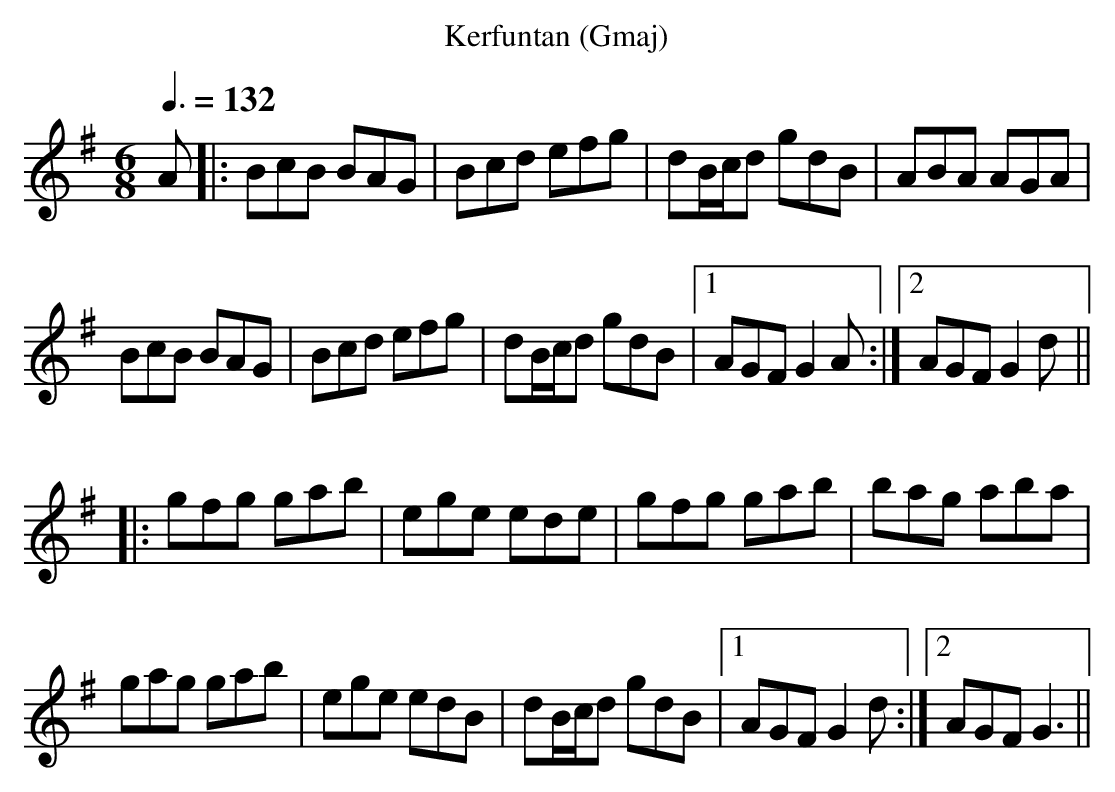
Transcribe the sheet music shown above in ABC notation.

X:1
T:Kerfuntan (Gmaj)
Q:3/8=132
M:6/8
L:1/8
K:Gmaj
A|:BcB BAG|Bcd efg|dB/c/d gdB|ABA AGA|
BcB BAG|Bcd efg|dB/c/d gdB|1AGF G2A:|2AGF G2d||
|:gfg gab|ege ede|gfg gab|bag aba|
gag gab|ege edB|dB/c/d gdB|1AGF G2d:|2AGF G3||
